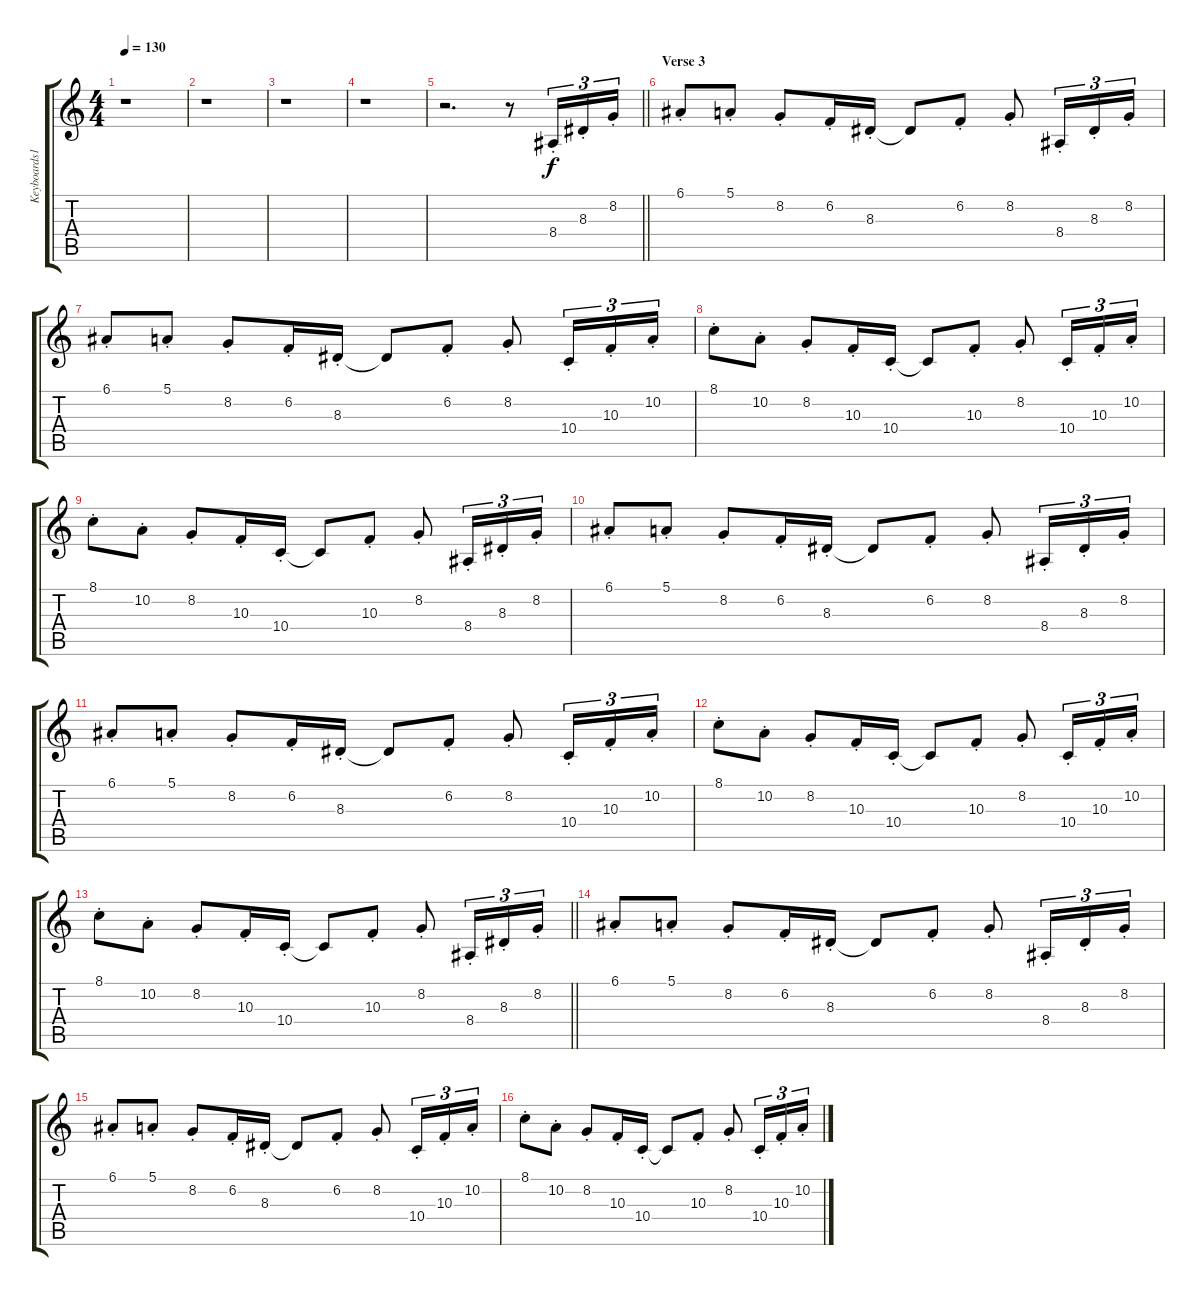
\track ("Keyboards1" "Keyboards1") {instrument pad1newage}
\staff {score tabs}
\tuning (E4 B3 G3 D3 A2 E2) {hide}
\ts (4 4)
\tempo 130
\clef g2
\ks c
r.1{dy f} |
r.1 |
r.1 |
r.1 |
\barLineRight lightlight
r.2{d} r.8 8.4{st}.16{tu (3 2)} 8.3{st}.16{tu (3 2)} 8.2{st}.16{tu (3 2)} |
\section ("" "Verse 3")
6.1{st}.8 5.1{st}.8 8.2{st}.8 6.2{st}.16 8.3{st}.16 8.3{t}.8 6.2{st}.8 8.2{st}.8 8.4{st}.16{tu (3 2)} 8.3{st}.16{tu (3 2)} 8.2{st}.16{tu (3 2)} |
6.1{st}.8 5.1{st}.8 8.2{st}.8 6.2{st}.16 8.3{st}.16 8.3{t}.8 6.2{st}.8 8.2{st}.8 10.4{st}.16{tu (3 2)} 10.3{st}.16{tu (3 2)} 10.2{st}.16{tu (3 2)} |
8.1{st}.8 10.2{st}.8 8.2{st}.8 10.3{st}.16 10.4{st}.16 10.4{t}.8 10.3{st}.8 8.2{st}.8 10.4{st}.16{tu (3 2)} 10.3{st}.16{tu (3 2)} 10.2{st}.16{tu (3 2)} |
8.1{st}.8 10.2{st}.8 8.2{st}.8 10.3{st}.16 10.4{st}.16 10.4{t}.8 10.3{st}.8 8.2{st}.8 8.4{st}.16{tu (3 2)} 8.3{st}.16{tu (3 2)} 8.2{st}.16{tu (3 2)} |
6.1{st}.8 5.1{st}.8 8.2{st}.8 6.2{st}.16 8.3{st}.16 8.3{t}.8 6.2{st}.8 8.2{st}.8 8.4{st}.16{tu (3 2)} 8.3{st}.16{tu (3 2)} 8.2{st}.16{tu (3 2)} |
6.1{st}.8 5.1{st}.8 8.2{st}.8 6.2{st}.16 8.3{st}.16 8.3{t}.8 6.2{st}.8 8.2{st}.8 10.4{st}.16{tu (3 2)} 10.3{st}.16{tu (3 2)} 10.2{st}.16{tu (3 2)} |
8.1{st}.8 10.2{st}.8 8.2{st}.8 10.3{st}.16 10.4{st}.16 10.4{t}.8 10.3{st}.8 8.2{st}.8 10.4{st}.16{tu (3 2)} 10.3{st}.16{tu (3 2)} 10.2{st}.16{tu (3 2)} |
\barLineRight lightlight
8.1{st}.8 10.2{st}.8 8.2{st}.8 10.3{st}.16 10.4{st}.16 10.4{t}.8 10.3{st}.8 8.2{st}.8 8.4{st}.16{tu (3 2)} 8.3{st}.16{tu (3 2)} 8.2{st}.16{tu (3 2)} |
6.1{st}.8 5.1{st}.8 8.2{st}.8 6.2{st}.16 8.3{st}.16 8.3{t}.8 6.2{st}.8 8.2{st}.8 8.4{st}.16{tu (3 2)} 8.3{st}.16{tu (3 2)} 8.2{st}.16{tu (3 2)} |
6.1{st}.8 5.1{st}.8 8.2{st}.8 6.2{st}.16 8.3{st}.16 8.3{t}.8 6.2{st}.8 8.2{st}.8 10.4{st}.16{tu (3 2)} 10.3{st}.16{tu (3 2)} 10.2{st}.16{tu (3 2)} |
8.1{st}.8 10.2{st}.8 8.2{st}.8 10.3{st}.16 10.4{st}.16 10.4{t}.8 10.3{st}.8 8.2{st}.8 10.4{st}.16{tu (3 2)} 10.3{st}.16{tu (3 2)} 10.2{st}.16{tu (3 2)}
